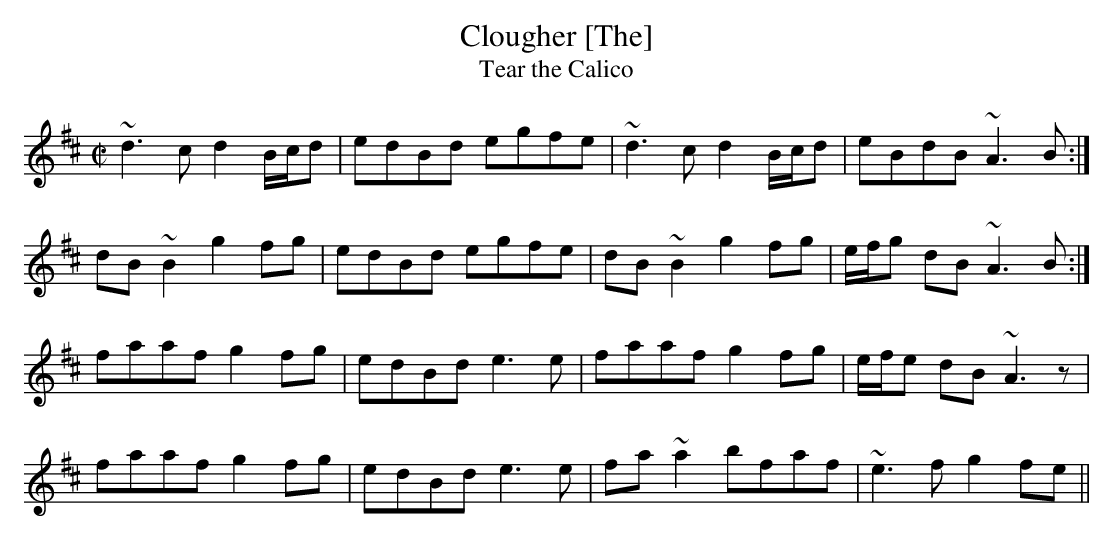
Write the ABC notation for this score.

X:1
T: Clougher [The]
T: Tear the Calico
M: C|
L: 1/8
K: D
~d3c d2 B/c/d|edBd egfe|~d3c d2 B/c/d|eBdB ~A3B :|
dB~B2 g2 fg|edBd egfe|dB~B2 g2 fg|e/f/g dB ~A3B :|
faaf g2 fg|edBd e3 e|faaf g2 fg|e/f/e dB ~A3z|
faaf g2 fg|edBd e3 e|fa~a2 bfaf|~e3f g2 fe||
